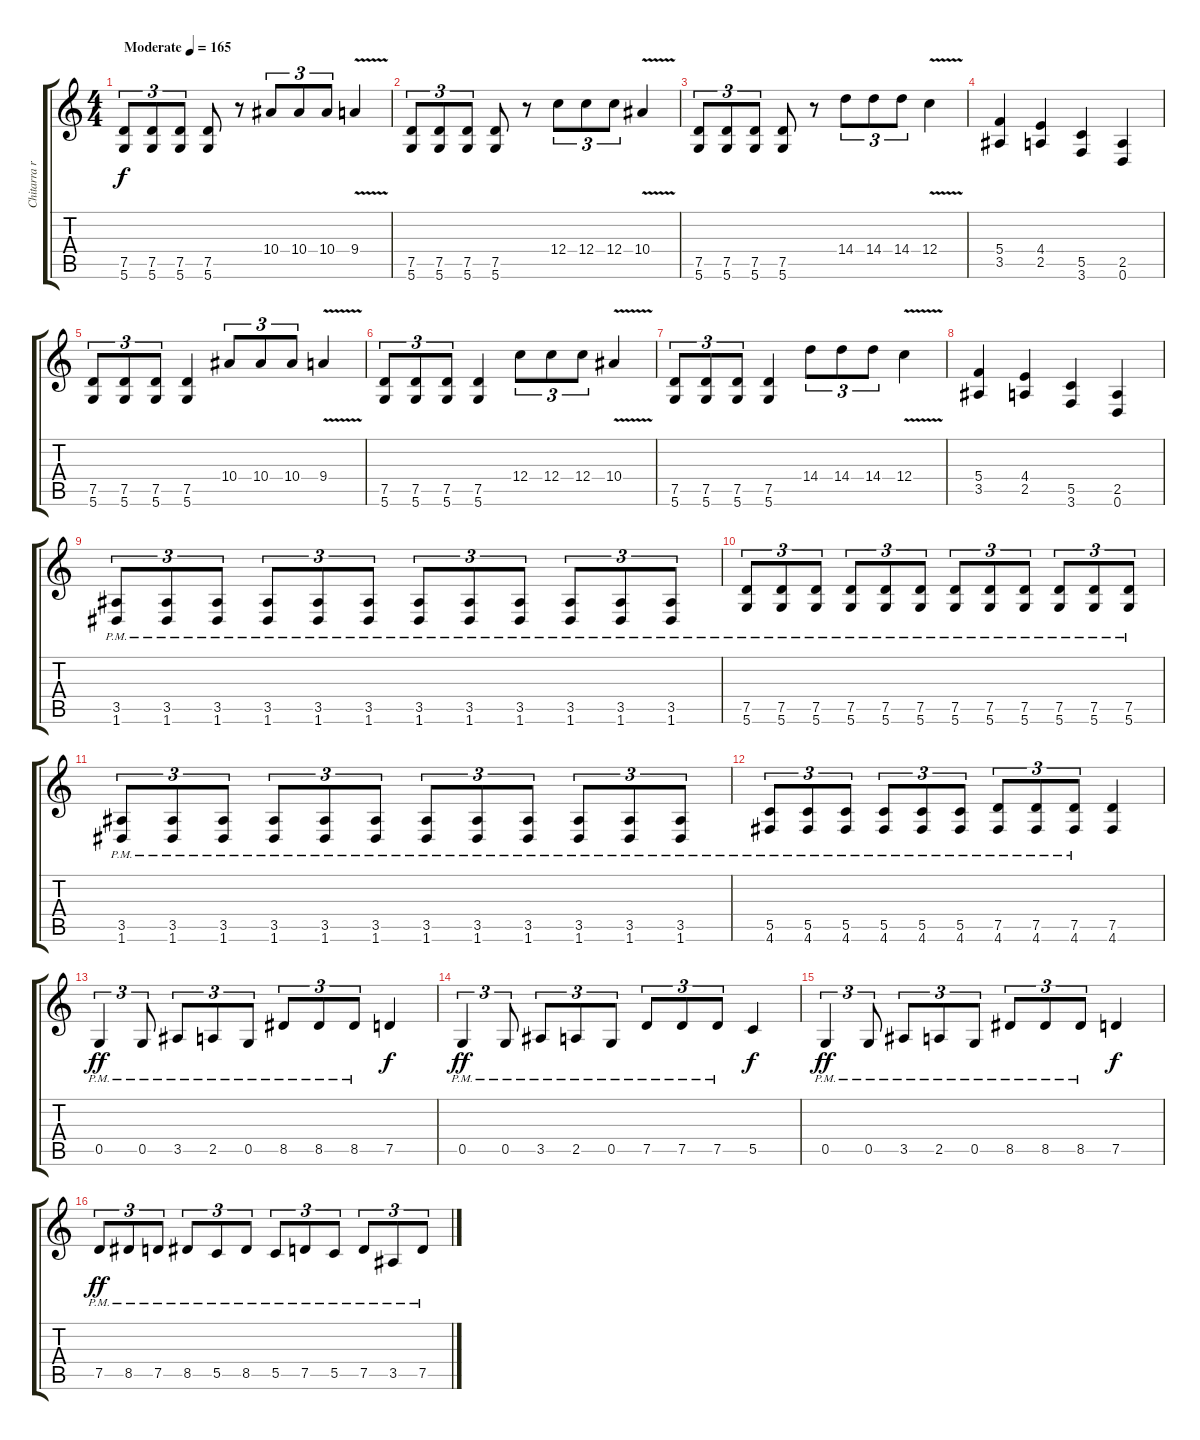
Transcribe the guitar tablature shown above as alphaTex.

\track ("Chitarra ritmica 1" "Chitarra r") {instrument distortionguitar}
\staff {score tabs}
\tuning (D4 A3 F3 C3 G2 D2) {hide}
\ts (4 4)
\tempo (165 "Moderate")
\clef g2
\ks c
(7.5 5.6).8{tu (3 2) dy f instrument distortionguitar} (7.5 5.6).8{tu (3 2)} (7.5 5.6).8{tu (3 2)} (7.5 5.6).8 r.8 10.4.8{tu (3 2)} 10.4.8{tu (3 2)} 10.4.8{tu (3 2)} 9.4{v}.4 |
(7.5 5.6).8{tu (3 2)} (7.5 5.6).8{tu (3 2)} (7.5 5.6).8{tu (3 2)} (7.5 5.6).8 r.8 12.4.8{tu (3 2)} 12.4.8{tu (3 2)} 12.4.8{tu (3 2)} 10.4{v}.4 |
(7.5 5.6).8{tu (3 2)} (7.5 5.6).8{tu (3 2)} (7.5 5.6).8{tu (3 2)} (7.5 5.6).8 r.8 14.4.8{tu (3 2)} 14.4.8{tu (3 2)} 14.4.8{tu (3 2)} 12.4{v}.4 |
(5.4 3.5).4 (4.4 2.5).4 (5.5 3.6).4 (2.5 0.6).4 |
(7.5 5.6).8{tu (3 2)} (7.5 5.6).8{tu (3 2)} (7.5 5.6).8{tu (3 2)} (7.5 5.6).4 10.4.8{tu (3 2)} 10.4.8{tu (3 2)} 10.4.8{tu (3 2)} 9.4{v}.4 |
(7.5 5.6).8{tu (3 2)} (7.5 5.6).8{tu (3 2)} (7.5 5.6).8{tu (3 2)} (7.5 5.6).4 12.4.8{tu (3 2)} 12.4.8{tu (3 2)} 12.4.8{tu (3 2)} 10.4{v}.4 |
(7.5 5.6).8{tu (3 2)} (7.5 5.6).8{tu (3 2)} (7.5 5.6).8{tu (3 2)} (7.5 5.6).4 14.4.8{tu (3 2)} 14.4.8{tu (3 2)} 14.4.8{tu (3 2)} 12.4{v}.4 |
(5.4 3.5).4 (4.4 2.5).4 (5.5 3.6).4 (2.5 0.6).4 |
(3.5{pm} 1.6{pm}).8{tu (3 2)} (3.5{pm} 1.6{pm}).8{tu (3 2)} (3.5{pm} 1.6{pm}).8{tu (3 2)} (3.5{pm} 1.6{pm}).8{tu (3 2)} (3.5{pm} 1.6{pm}).8{tu (3 2)} (3.5{pm} 1.6{pm}).8{tu (3 2)} (3.5{pm} 1.6{pm}).8{tu (3 2)} (3.5{pm} 1.6{pm}).8{tu (3 2)} (3.5{pm} 1.6{pm}).8{tu (3 2)} (3.5{pm} 1.6{pm}).8{tu (3 2)} (3.5{pm} 1.6{pm}).8{tu (3 2)} (3.5{pm} 1.6{pm}).8{tu (3 2)} |
(7.5{pm} 5.6{pm}).8{tu (3 2)} (7.5{pm} 5.6{pm}).8{tu (3 2)} (7.5{pm} 5.6{pm}).8{tu (3 2)} (7.5{pm} 5.6{pm}).8{tu (3 2)} (7.5{pm} 5.6{pm}).8{tu (3 2)} (7.5{pm} 5.6{pm}).8{tu (3 2)} (7.5{pm} 5.6{pm}).8{tu (3 2)} (7.5{pm} 5.6{pm}).8{tu (3 2)} (7.5{pm} 5.6{pm}).8{tu (3 2)} (7.5{pm} 5.6{pm}).8{tu (3 2)} (7.5{pm} 5.6{pm}).8{tu (3 2)} (7.5{pm} 5.6{pm}).8{tu (3 2)} |
(3.5{pm} 1.6{pm}).8{tu (3 2)} (3.5{pm} 1.6{pm}).8{tu (3 2)} (3.5{pm} 1.6{pm}).8{tu (3 2)} (3.5{pm} 1.6{pm}).8{tu (3 2)} (3.5{pm} 1.6{pm}).8{tu (3 2)} (3.5{pm} 1.6{pm}).8{tu (3 2)} (3.5{pm} 1.6{pm}).8{tu (3 2)} (3.5{pm} 1.6{pm}).8{tu (3 2)} (3.5{pm} 1.6{pm}).8{tu (3 2)} (3.5{pm} 1.6{pm}).8{tu (3 2)} (3.5{pm} 1.6{pm}).8{tu (3 2)} (3.5{pm} 1.6{pm}).8{tu (3 2)} |
(5.5{pm} 4.6{pm}).8{tu (3 2)} (5.5{pm} 4.6{pm}).8{tu (3 2)} (5.5{pm} 4.6{pm}).8{tu (3 2)} (5.5{pm} 4.6{pm}).8{tu (3 2)} (5.5{pm} 4.6{pm}).8{tu (3 2)} (5.5{pm} 4.6{pm}).8{tu (3 2)} (7.5{pm} 4.6{pm}).8{tu (3 2)} (7.5{pm} 4.6{pm}).8{tu (3 2)} (7.5{pm} 4.6{pm}).8{tu (3 2)} (7.5 4.6).4 |
0.5{pm}.4{tu (3 2) dy ff} 0.5{pm}.8{tu (3 2)} 3.5{pm}.8{tu (3 2)} 2.5{pm}.8{tu (3 2)} 0.5{pm}.8{tu (3 2)} 8.5{pm}.8{tu (3 2)} 8.5{pm}.8{tu (3 2)} 8.5{pm}.8{tu (3 2)} 7.5.4{dy f} |
0.5{pm}.4{tu (3 2) dy ff} 0.5{pm}.8{tu (3 2)} 3.5{pm}.8{tu (3 2)} 2.5{pm}.8{tu (3 2)} 0.5{pm}.8{tu (3 2)} 7.5{pm}.8{tu (3 2)} 7.5{pm}.8{tu (3 2)} 7.5{pm}.8{tu (3 2)} 5.5.4{dy f} |
0.5{pm}.4{tu (3 2) dy ff} 0.5{pm}.8{tu (3 2)} 3.5{pm}.8{tu (3 2)} 2.5{pm}.8{tu (3 2)} 0.5{pm}.8{tu (3 2)} 8.5{pm}.8{tu (3 2)} 8.5{pm}.8{tu (3 2)} 8.5{pm}.8{tu (3 2)} 7.5.4{dy f} |
7.5{pm}.8{tu (3 2) dy ff} 8.5{pm}.8{tu (3 2)} 7.5{pm}.8{tu (3 2)} 8.5{pm}.8{tu (3 2)} 5.5{pm}.8{tu (3 2)} 8.5{pm}.8{tu (3 2)} 5.5{pm}.8{tu (3 2)} 7.5{pm}.8{tu (3 2)} 5.5{pm}.8{tu (3 2)} 7.5{pm}.8{tu (3 2)} 3.5{pm}.8{tu (3 2)} 7.5{pm}.8{tu (3 2)}
